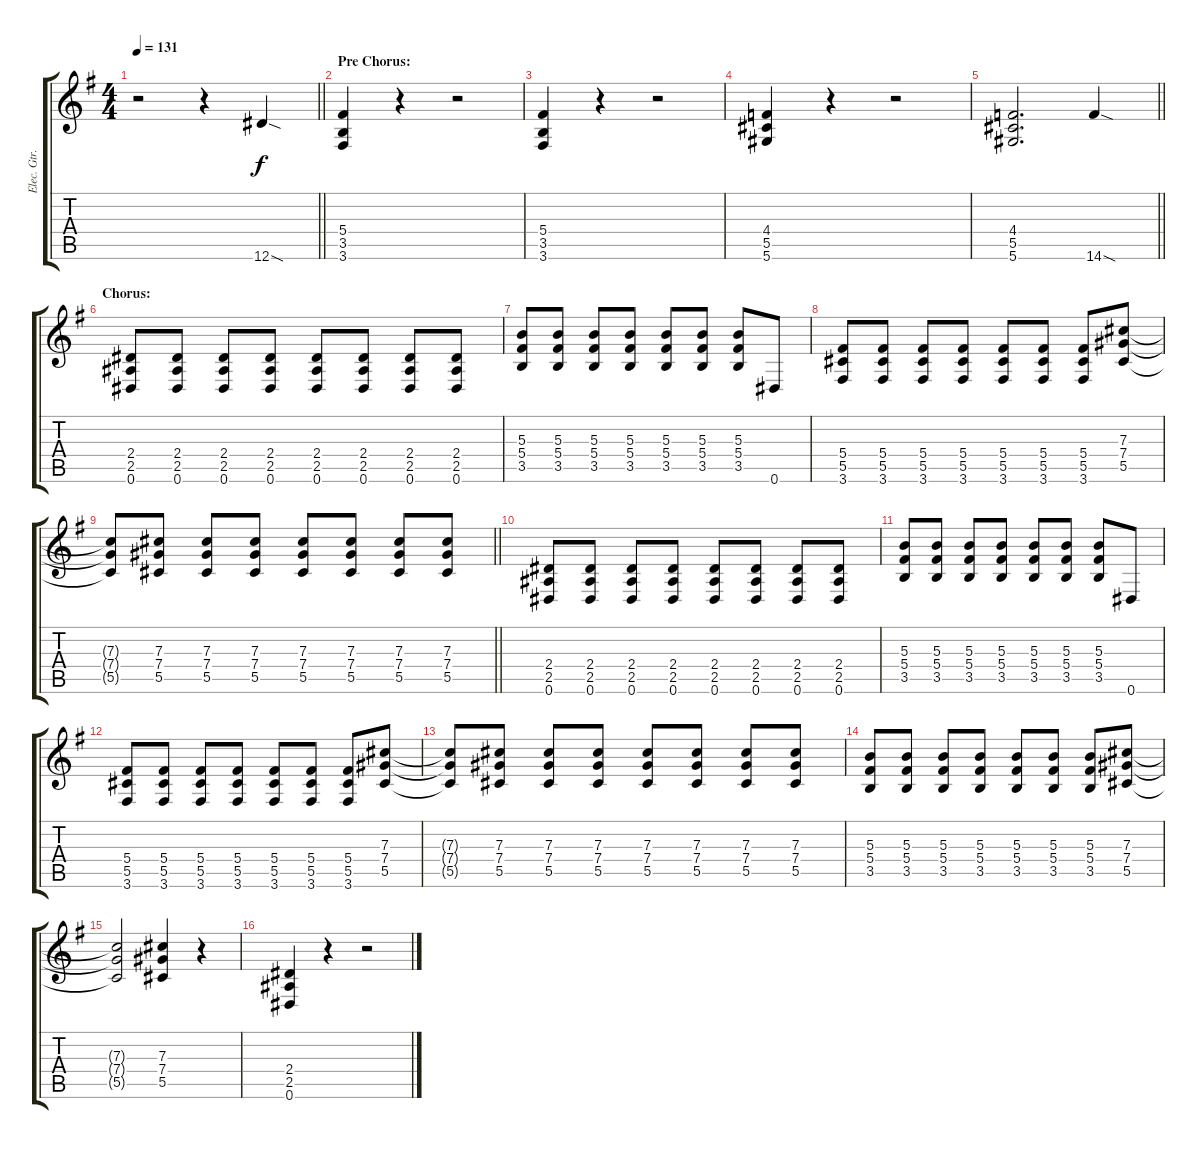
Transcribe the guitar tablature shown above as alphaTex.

\track ("Elec. Gtr. 1" "Elec. Gtr.") {instrument distortionguitar}
\staff {score tabs}
\tuning (Eb4 Bb3 Gb3 Db3 Ab2 Eb2) {hide}
\ts (4 4)
\tempo 131
\clef g2
\barLineRight lightlight
\ks g
r.2{dy f volume 12} r.4 12.6{sod}.4 |
\section ("" "Pre Chorus:")
(5.4 3.5 3.6).4 r.4 r.2 |
(5.4 3.5 3.6).4 r.4 r.2 |
(4.4 5.5 5.6).4 r.4 r.2 |
\barLineRight lightlight
(4.4 5.5 5.6).2{d} 14.6{sod}.4 |
\section ("" "Chorus:")
(2.4 2.5 0.6).8{volume 14} (2.4 2.5 0.6).8 (2.4 2.5 0.6).8 (2.4 2.5 0.6).8 (2.4 2.5 0.6).8 (2.4 2.5 0.6).8 (2.4 2.5 0.6).8 (2.4 2.5 0.6).8 |
(5.3 5.4 3.5).8 (5.3 5.4 3.5).8 (5.3 5.4 3.5).8 (5.3 5.4 3.5).8 (5.3 5.4 3.5).8 (5.3 5.4 3.5).8 (5.3 5.4 3.5).8 0.6.8 |
(5.4 5.5 3.6).8 (5.4 5.5 3.6).8 (5.4 5.5 3.6).8 (5.4 5.5 3.6).8 (5.4 5.5 3.6).8 (5.4 5.5 3.6).8 (5.4 5.5 3.6).8 (7.3 7.4 5.5).8 |
\barLineRight lightlight
(7.3{t} 7.4{t} 5.5{t}).8 (7.3 7.4 5.5).8 (7.3 7.4 5.5).8 (7.3 7.4 5.5).8 (7.3 7.4 5.5).8 (7.3 7.4 5.5).8 (7.3 7.4 5.5).8 (7.3 7.4 5.5).8 |
(2.4 2.5 0.6).8 (2.4 2.5 0.6).8 (2.4 2.5 0.6).8 (2.4 2.5 0.6).8 (2.4 2.5 0.6).8 (2.4 2.5 0.6).8 (2.4 2.5 0.6).8 (2.4 2.5 0.6).8 |
(5.3 5.4 3.5).8 (5.3 5.4 3.5).8 (5.3 5.4 3.5).8 (5.3 5.4 3.5).8 (5.3 5.4 3.5).8 (5.3 5.4 3.5).8 (5.3 5.4 3.5).8 0.6.8 |
(5.4 5.5 3.6).8 (5.4 5.5 3.6).8 (5.4 5.5 3.6).8 (5.4 5.5 3.6).8 (5.4 5.5 3.6).8 (5.4 5.5 3.6).8 (5.4 5.5 3.6).8 (7.3 7.4 5.5).8 |
(7.3{t} 7.4{t} 5.5{t}).8 (7.3 7.4 5.5).8 (7.3 7.4 5.5).8 (7.3 7.4 5.5).8 (7.3 7.4 5.5).8 (7.3 7.4 5.5).8 (7.3 7.4 5.5).8 (7.3 7.4 5.5).8 |
(5.3 5.4 3.5).8 (5.3 5.4 3.5).8 (5.3 5.4 3.5).8 (5.3 5.4 3.5).8 (5.3 5.4 3.5).8 (5.3 5.4 3.5).8 (5.3 5.4 3.5).8 (7.3 7.4 5.5).8 |
(7.3{t} 7.4{t} 5.5{t}).2 (7.3 7.4 5.5).4 r.4 |
(2.4 2.5 0.6).4 r.4 r.2
